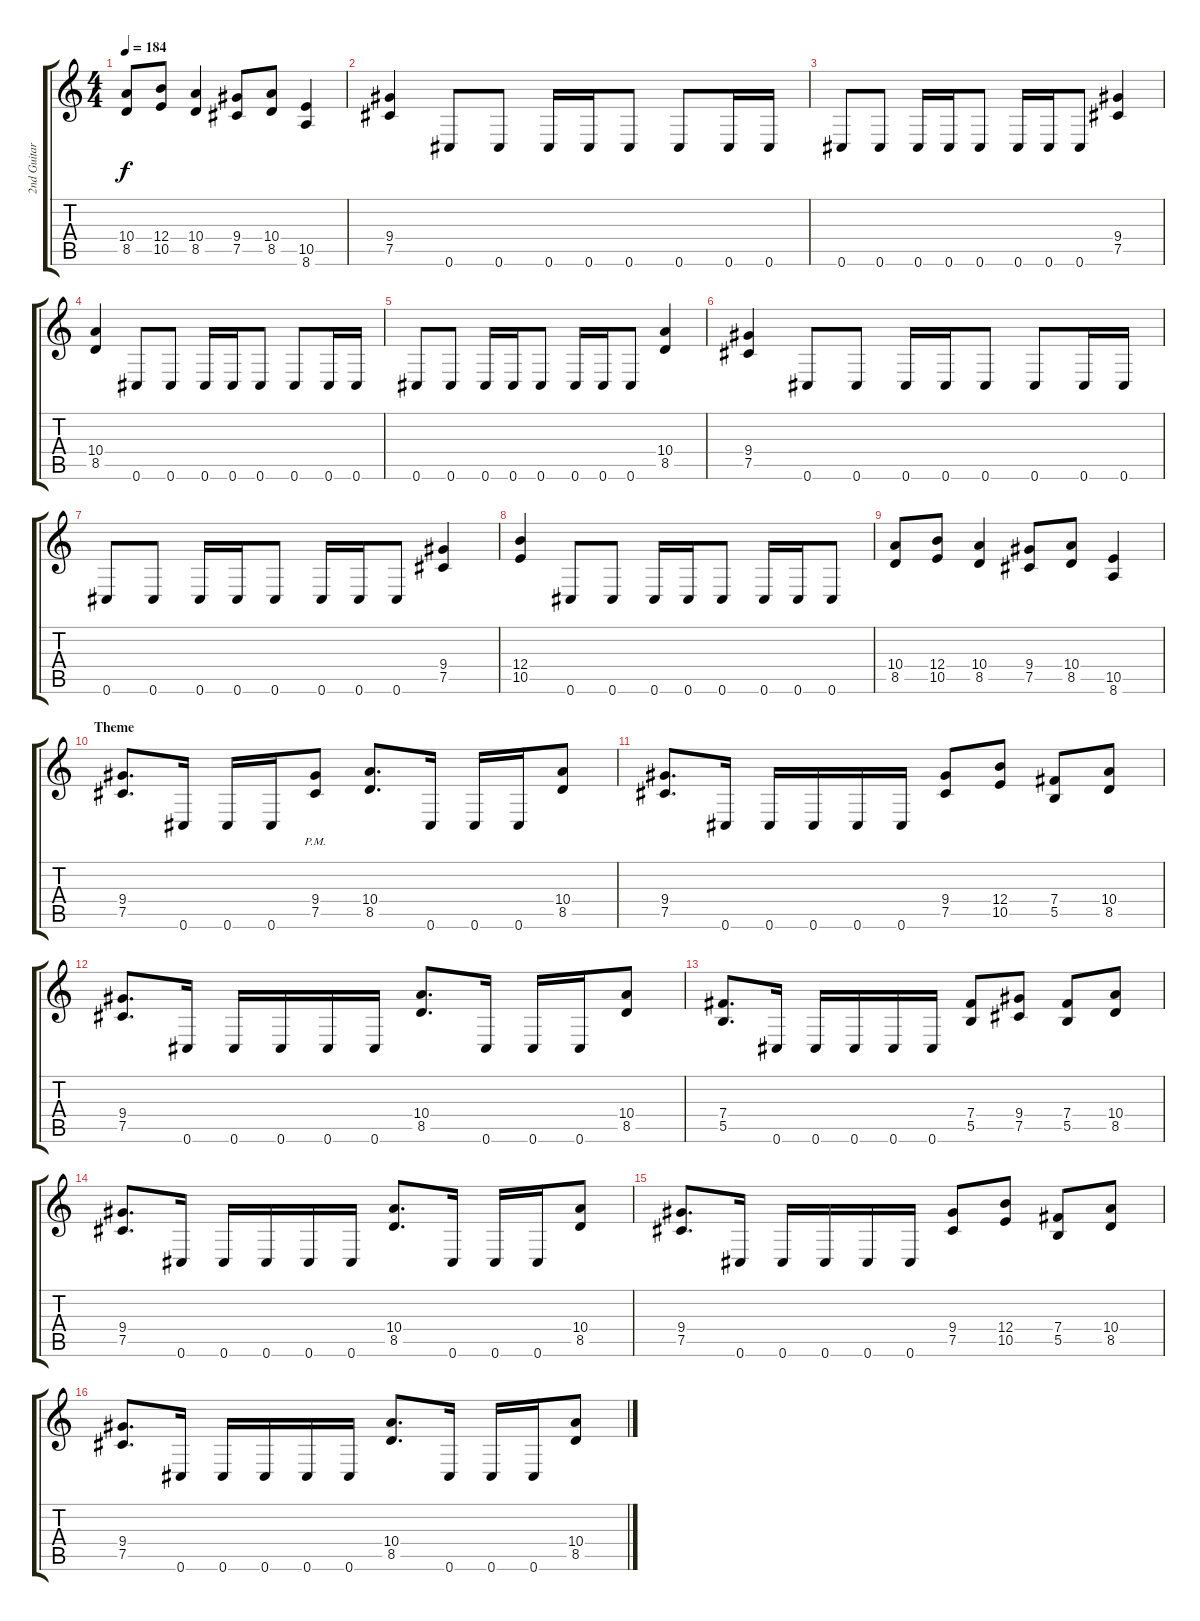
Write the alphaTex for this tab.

\track ("2nd Guitar" "2nd Guitar") {instrument distortionguitar}
\staff {score tabs}
\tuning (Db4 Ab3 E3 B2 Gb2 Db2) {hide}
\ts (4 4)
\tempo 184
\clef g2
\ks c
(10.4 8.5).8{dy f} (12.4 10.5).8 (10.4 8.5).4 (9.4 7.5).8 (10.4 8.5).8 (10.5 8.6).4 |
(9.4 7.5).4 0.6.8 0.6.8 0.6.16 0.6.16 0.6.8 0.6.8 0.6.16 0.6.16 |
0.6.8 0.6.8 0.6.16 0.6.16 0.6.8 0.6.16 0.6.16 0.6.8 (9.4 7.5).4 |
(10.4 8.5).4 0.6.8 0.6.8 0.6.16 0.6.16 0.6.8 0.6.8 0.6.16 0.6.16 |
0.6.8 0.6.8 0.6.16 0.6.16 0.6.8 0.6.16 0.6.16 0.6.8 (10.4 8.5).4 |
(9.4 7.5).4 0.6.8 0.6.8 0.6.16 0.6.16 0.6.8 0.6.8 0.6.16 0.6.16 |
0.6.8 0.6.8 0.6.16 0.6.16 0.6.8 0.6.16 0.6.16 0.6.8 (9.4 7.5).4 |
(12.4 10.5).4 0.6.8 0.6.8 0.6.16 0.6.16 0.6.8 0.6.16 0.6.16 0.6.8 |
(10.4 8.5).8 (12.4 10.5).8 (10.4 8.5).4 (9.4 7.5).8 (10.4 8.5).8 (10.5 8.6).4 |
\section ("" "Theme")
(9.4 7.5).8{d} 0.6.16 0.6.16 0.6.16 (9.4{pm} 7.5{pm}).8 (10.4 8.5).8{d} 0.6.16 0.6.16 0.6.16 (10.4 8.5).8 |
(9.4 7.5).8{d} 0.6.16 0.6.16 0.6.16 0.6.16 0.6.16 (9.4 7.5).8 (12.4 10.5).8 (7.4 5.5).8 (10.4 8.5).8 |
(9.4 7.5).8{d} 0.6.16 0.6.16 0.6.16 0.6.16 0.6.16 (10.4 8.5).8{d} 0.6.16 0.6.16 0.6.16 (10.4 8.5).8 |
(7.4 5.5).8{d} 0.6.16 0.6.16 0.6.16 0.6.16 0.6.16 (7.4 5.5).8 (9.4 7.5).8 (7.4 5.5).8 (10.4 8.5).8 |
(9.4 7.5).8{d} 0.6.16 0.6.16 0.6.16 0.6.16 0.6.16 (10.4 8.5).8{d} 0.6.16 0.6.16 0.6.16 (10.4 8.5).8 |
(9.4 7.5).8{d} 0.6.16 0.6.16 0.6.16 0.6.16 0.6.16 (9.4 7.5).8 (12.4 10.5).8 (7.4 5.5).8 (10.4 8.5).8 |
(9.4 7.5).8{d} 0.6.16 0.6.16 0.6.16 0.6.16 0.6.16 (10.4 8.5).8{d} 0.6.16 0.6.16 0.6.16 (10.4 8.5).8
